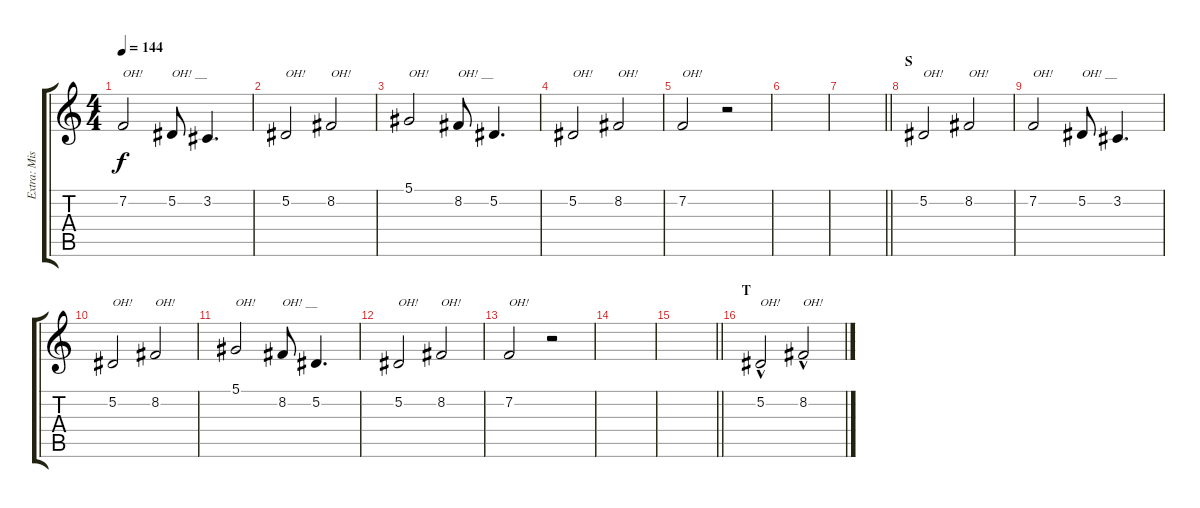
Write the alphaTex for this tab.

\track ("Extra: Misc" "Extra: Mis") {instrument pad4choir}
\staff {score tabs}
\tuning (Eb4 Bb3 Gb3 Db3 Ab2 Eb2) {hide}
\ts (4 4)
\tempo 144
\clef g2
\ks c
7.2.2{txt "OH!" dy f} 5.2.8{txt "OH! __"} 3.2.4{d} |
5.2.2{txt "OH!"} 8.2.2{txt "OH!"} |
5.1.2{txt "OH!"} 8.2.8{txt "OH! __"} 5.2.4{d} |
5.2.2{txt "OH!"} 8.2.2{txt "OH!"} |
7.2.2{txt "OH!"} r.2 |
|
\barLineRight lightlight
|
\section ("" "S")
5.2.2{txt "OH!"} 8.2.2{txt "OH!"} |
7.2.2{txt "OH!"} 5.2.8{txt "OH! __"} 3.2.4{d} |
5.2.2{txt "OH!"} 8.2.2{txt "OH!"} |
5.1.2{txt "OH!"} 8.2.8{txt "OH! __"} 5.2.4{d} |
5.2.2{txt "OH!"} 8.2.2{txt "OH!"} |
7.2.2{txt "OH!"} r.2 |
|
\barLineRight lightlight
|
\section ("" "T")
5.2{hac}.2{txt "OH!"} 8.2{hac}.2{txt "OH!"}
